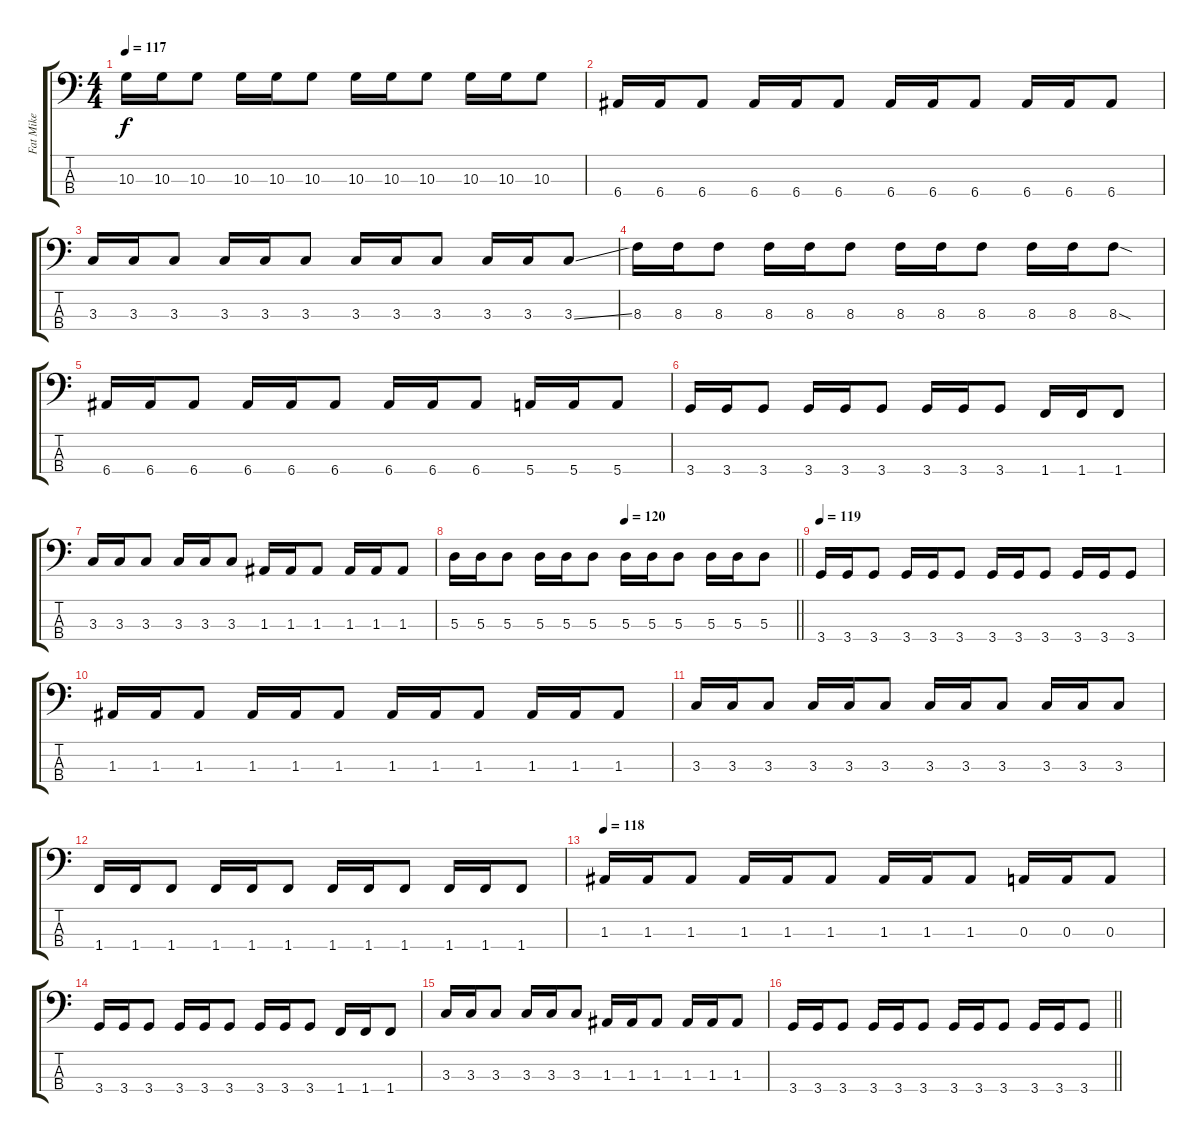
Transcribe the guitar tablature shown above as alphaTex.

\track ("Fat Mike" "Fat Mike") {instrument electricbasspick}
\staff {score tabs}
\tuning (G2 D2 A1 E1) {hide}
\ts (4 4)
\section ("" "")
\tempo 117
\clef f4
\ks c
10.3.16{dy f} 10.3.16 10.3.8 10.3.16 10.3.16 10.3.8 10.3.16 10.3.16 10.3.8 10.3.16 10.3.16 10.3.8 |
6.4.16 6.4.16 6.4.8 6.4.16 6.4.16 6.4.8 6.4.16 6.4.16 6.4.8 6.4.16 6.4.16 6.4.8 |
3.3.16 3.3.16 3.3.8 3.3.16 3.3.16 3.3.8 3.3.16 3.3.16 3.3.8 3.3.16 3.3.16 3.3{ss}.8 |
8.3.16 8.3.16 8.3.8 8.3.16 8.3.16 8.3.8 8.3.16 8.3.16 8.3.8 8.3.16 8.3.16 8.3{sod}.8 |
6.4.16 6.4.16 6.4.8 6.4.16 6.4.16 6.4.8 6.4.16 6.4.16 6.4.8 5.4.16 5.4.16 5.4.8 |
3.4.16 3.4.16 3.4.8 3.4.16 3.4.16 3.4.8 3.4.16 3.4.16 3.4.8 1.4.16 1.4.16 1.4.8 |
3.3.16 3.3.16 3.3.8 3.3.16 3.3.16 3.3.8 1.3.16 1.3.16 1.3.8 1.3.16 1.3.16 1.3.8 |
\tempo (120 0.5)
\barLineRight lightlight
5.3.16 5.3.16 5.3.8 5.3.16 5.3.16 5.3.8 5.3.16 5.3.16 5.3.8 5.3.16 5.3.16 5.3.8 |
\tempo 119
3.4.16 3.4.16 3.4.8 3.4.16 3.4.16 3.4.8 3.4.16 3.4.16 3.4.8 3.4.16 3.4.16 3.4.8 |
1.3.16 1.3.16 1.3.8 1.3.16 1.3.16 1.3.8 1.3.16 1.3.16 1.3.8 1.3.16 1.3.16 1.3.8 |
3.3.16 3.3.16 3.3.8 3.3.16 3.3.16 3.3.8 3.3.16 3.3.16 3.3.8 3.3.16 3.3.16 3.3.8 |
1.4.16 1.4.16 1.4.8 1.4.16 1.4.16 1.4.8 1.4.16 1.4.16 1.4.8 1.4.16 1.4.16 1.4.8 |
\tempo 118
1.3.16 1.3.16 1.3.8 1.3.16 1.3.16 1.3.8 1.3.16 1.3.16 1.3.8 0.3.16 0.3.16 0.3.8 |
3.4.16 3.4.16 3.4.8 3.4.16 3.4.16 3.4.8 3.4.16 3.4.16 3.4.8 1.4.16 1.4.16 1.4.8 |
3.3.16 3.3.16 3.3.8 3.3.16 3.3.16 3.3.8 1.3.16 1.3.16 1.3.8 1.3.16 1.3.16 1.3.8 |
\barLineRight lightlight
3.4.16 3.4.16 3.4.8 3.4.16 3.4.16 3.4.8 3.4.16 3.4.16 3.4.8 3.4.16 3.4.16 3.4.8
